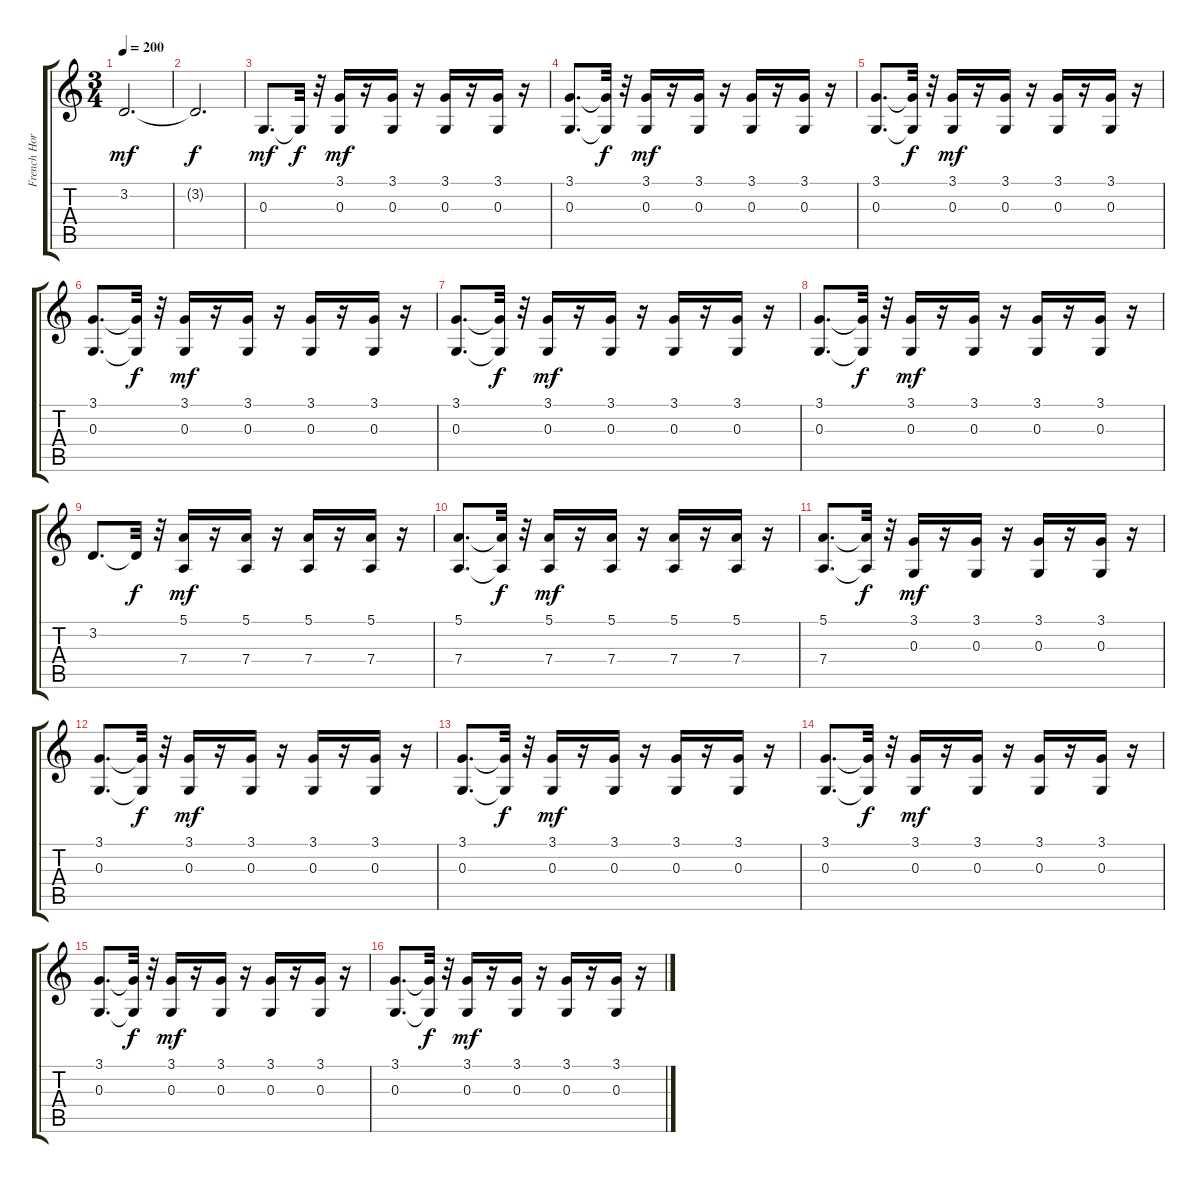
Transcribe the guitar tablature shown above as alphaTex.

\track ("French Horn." "French Hor") {instrument frenchhorn}
\staff {score tabs}
\tuning (E4 B3 G3 D3 A2 E2) {hide}
\ts (3 4)
\tempo 200
\clef g2
\ks c
3.2.2{d dy mf} |
3.2{t}.2{d dy f} |
0.3.8{d dy mf} 0.3{t}.32{dy f} r.32 (3.1 0.3).16{dy mf} r.16 (3.1 0.3).16 r.16 (3.1 0.3).16 r.16 (3.1 0.3).16 r.16 |
(3.1 0.3).8{d} (3.1{t} 0.3{t}).32{dy f} r.32 (3.1 0.3).16{dy mf} r.16 (3.1 0.3).16 r.16 (3.1 0.3).16 r.16 (3.1 0.3).16 r.16 |
(3.1 0.3).8{d} (3.1{t} 0.3{t}).32{dy f} r.32 (3.1 0.3).16{dy mf} r.16 (3.1 0.3).16 r.16 (3.1 0.3).16 r.16 (3.1 0.3).16 r.16 |
(3.1 0.3).8{d} (3.1{t} 0.3{t}).32{dy f} r.32 (3.1 0.3).16{dy mf} r.16 (3.1 0.3).16 r.16 (3.1 0.3).16 r.16 (3.1 0.3).16 r.16 |
(3.1 0.3).8{d} (3.1{t} 0.3{t}).32{dy f} r.32 (3.1 0.3).16{dy mf} r.16 (3.1 0.3).16 r.16 (3.1 0.3).16 r.16 (3.1 0.3).16 r.16 |
(3.1 0.3).8{d} (3.1{t} 0.3{t}).32{dy f} r.32 (3.1 0.3).16{dy mf} r.16 (3.1 0.3).16 r.16 (3.1 0.3).16 r.16 (3.1 0.3).16 r.16 |
3.2.8{d} 3.2{t}.32{dy f} r.32 (5.1 7.4).16{dy mf} r.16 (5.1 7.4).16 r.16 (5.1 7.4).16 r.16 (5.1 7.4).16 r.16 |
(5.1 7.4).8{d} (5.1{t} 7.4{t}).32{dy f} r.32 (5.1 7.4).16{dy mf} r.16 (5.1 7.4).16 r.16 (5.1 7.4).16 r.16 (5.1 7.4).16 r.16 |
(5.1 7.4).8{d} (5.1{t} 7.4{t}).32{dy f} r.32 (3.1 0.3).16{dy mf} r.16 (3.1 0.3).16 r.16 (3.1 0.3).16 r.16 (3.1 0.3).16 r.16 |
(3.1 0.3).8{d} (3.1{t} 0.3{t}).32{dy f} r.32 (3.1 0.3).16{dy mf} r.16 (3.1 0.3).16 r.16 (3.1 0.3).16 r.16 (3.1 0.3).16 r.16 |
(3.1 0.3).8{d} (3.1{t} 0.3{t}).32{dy f} r.32 (3.1 0.3).16{dy mf} r.16 (3.1 0.3).16 r.16 (3.1 0.3).16 r.16 (3.1 0.3).16 r.16 |
(3.1 0.3).8{d} (3.1{t} 0.3{t}).32{dy f} r.32 (3.1 0.3).16{dy mf} r.16 (3.1 0.3).16 r.16 (3.1 0.3).16 r.16 (3.1 0.3).16 r.16 |
(3.1 0.3).8{d} (3.1{t} 0.3{t}).32{dy f} r.32 (3.1 0.3).16{dy mf} r.16 (3.1 0.3).16 r.16 (3.1 0.3).16 r.16 (3.1 0.3).16 r.16 |
(3.1 0.3).8{d} (3.1{t} 0.3{t}).32{dy f} r.32 (3.1 0.3).16{dy mf} r.16 (3.1 0.3).16 r.16 (3.1 0.3).16 r.16 (3.1 0.3).16 r.16
